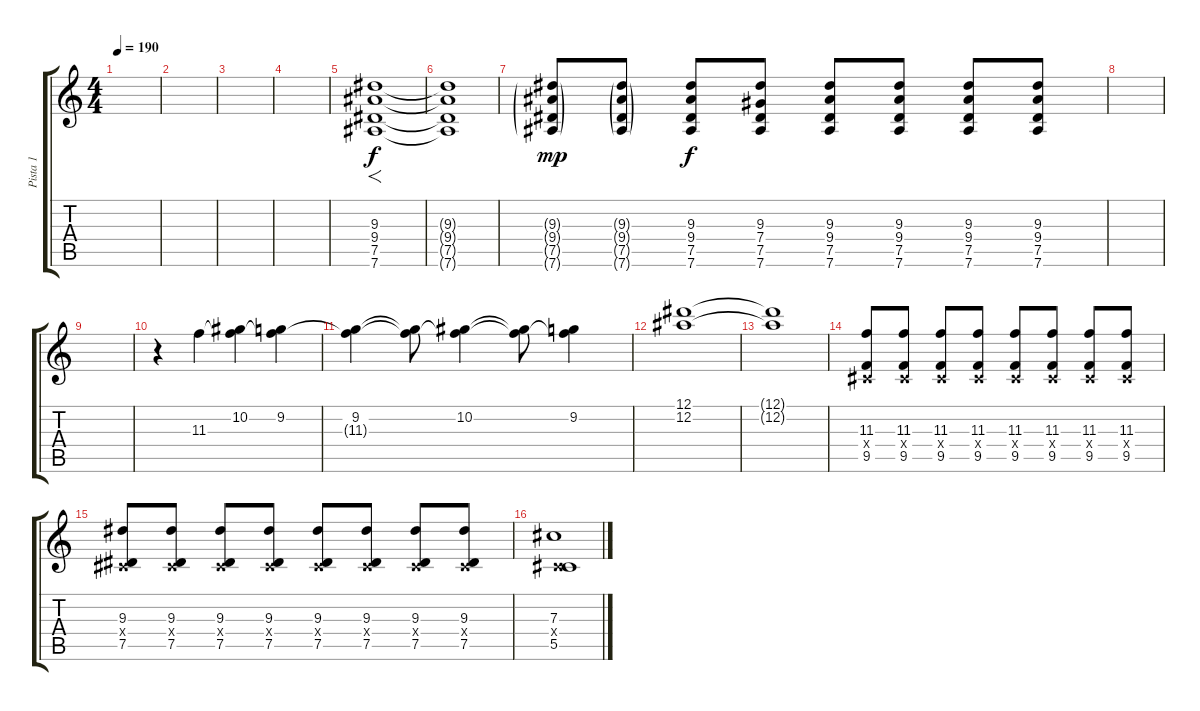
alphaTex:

\track ("Pista 1" "Pista 1") {instrument overdrivenguitar}
\staff {score tabs}
\tuning (Eb4 Bb3 Gb3 Db3 Ab2 Eb2) {hide}
\ts (4 4)
\tempo 190
\clef g2
\ks c
|
|
|
|
(9.3 9.4 7.5 7.6).1{f} |
(9.3{t} 9.4{t} 7.5{t} 7.6{t}).1 |
(9.3{g} 9.4{g} 7.5{g} 7.6{g}).8{dy mp} (9.3{g} 9.4{g} 7.5{g} 7.6{g}).8 (9.3 9.4 7.5 7.6).8{dy f} (9.3 7.4 7.5 7.6).8 (9.3 9.4 7.5 7.6).8 (9.3 9.4 7.5 7.6).8 (9.3 9.4 7.5 7.6).8 (9.3 9.4 7.5 7.6).8 |
|
|
r.4 11.3.4 (10.2 11.3{t}).4 (9.2 11.3{t}).4 |
(9.2 11.3{t}).4 (9.2{t} 11.3{t}).8 (10.2 11.3{t}).4 (10.2{t} 11.3{t}).8 (9.2 11.3{t}).4 |
(12.1 12.2).1 |
(12.1{t} 12.2{t}).1 |
(11.3 0.4{x} 9.5).8 (11.3 0.4{x} 9.5).8 (11.3 0.4{x} 9.5).8 (11.3 0.4{x} 9.5).8 (11.3 0.4{x} 9.5).8 (11.3 0.4{x} 9.5).8 (11.3 0.4{x} 9.5).8 (11.3 0.4{x} 9.5).8 |
(9.3 0.4{x} 7.5).8 (9.3 0.4{x} 7.5).8 (9.3 0.4{x} 7.5).8 (9.3 0.4{x} 7.5).8 (9.3 0.4{x} 7.5).8 (9.3 0.4{x} 7.5).8 (9.3 0.4{x} 7.5).8 (9.3 0.4{x} 7.5).8 |
(7.3 0.4{x} 5.5).1
